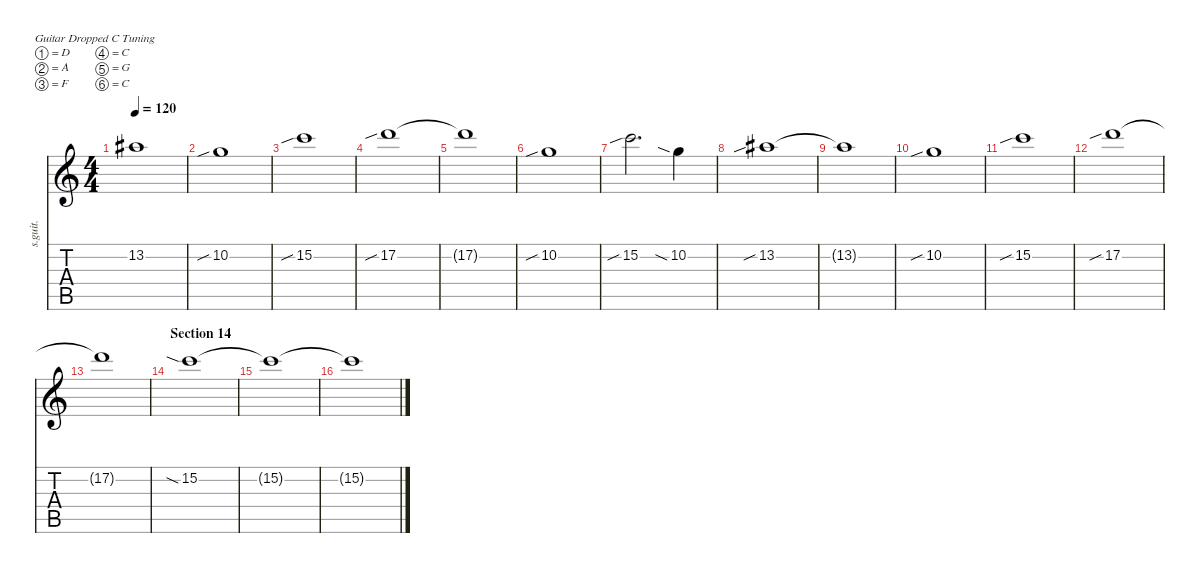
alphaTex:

\defaultSystemsLayout 4
\hideDynamics
\bracketExtendMode nobrackets
\track ("Extra Guitar" "s.guit.") {instrument distortionguitar}
\staff {score tabs}
\tuning (D4 A3 F3 C3 G2 C2)
\ts (4 4)
\tempo 120
\clef g2
\ks c
13.2{t acc #}.1{lyrics (0 "") lyrics (1 "") lyrics (2 "") lyrics (3 "") lyrics (4 "") dy mf} |
10.2{sib}.1{lyrics (0 "") lyrics (1 "") lyrics (2 "") lyrics (3 "") lyrics (4 "")} |
15.2{sib}.1{lyrics (0 "") lyrics (1 "") lyrics (2 "") lyrics (3 "") lyrics (4 "")} |
17.2{sib}.1{lyrics (0 "") lyrics (1 "") lyrics (2 "") lyrics (3 "") lyrics (4 "")} |
17.2{t}.1{lyrics (0 "") lyrics (1 "") lyrics (2 "") lyrics (3 "") lyrics (4 "")} |
10.2{sib}.1{lyrics (0 "") lyrics (1 "") lyrics (2 "") lyrics (3 "") lyrics (4 "")} |
15.2{sib}.2{d lyrics (0 "") lyrics (1 "") lyrics (2 "") lyrics (3 "") lyrics (4 "")} 10.2{sia}.4{lyrics (0 "") lyrics (1 "") lyrics (2 "") lyrics (3 "") lyrics (4 "")} |
13.2{sib acc #}.1{lyrics (0 "") lyrics (1 "") lyrics (2 "") lyrics (3 "") lyrics (4 "")} |
13.2{t acc #}.1{lyrics (0 "") lyrics (1 "") lyrics (2 "") lyrics (3 "") lyrics (4 "")} |
10.2{sib}.1{lyrics (0 "") lyrics (1 "") lyrics (2 "") lyrics (3 "") lyrics (4 "")} |
15.2{sib}.1{lyrics (0 "") lyrics (1 "") lyrics (2 "") lyrics (3 "") lyrics (4 "")} |
17.2{sib}.1{lyrics (0 "") lyrics (1 "") lyrics (2 "") lyrics (3 "") lyrics (4 "")} |
17.2{t}.1{lyrics (0 "") lyrics (1 "") lyrics (2 "") lyrics (3 "") lyrics (4 "")} |
\section ("" "Section 14")
15.2{sia}.1{lyrics (0 "") lyrics (1 "") lyrics (2 "") lyrics (3 "") lyrics (4 "")} |
15.2{t}.1{lyrics (0 "") lyrics (1 "") lyrics (2 "") lyrics (3 "") lyrics (4 "")} |
15.2{t}.1{lyrics (0 "") lyrics (1 "") lyrics (2 "") lyrics (3 "") lyrics (4 "")}
